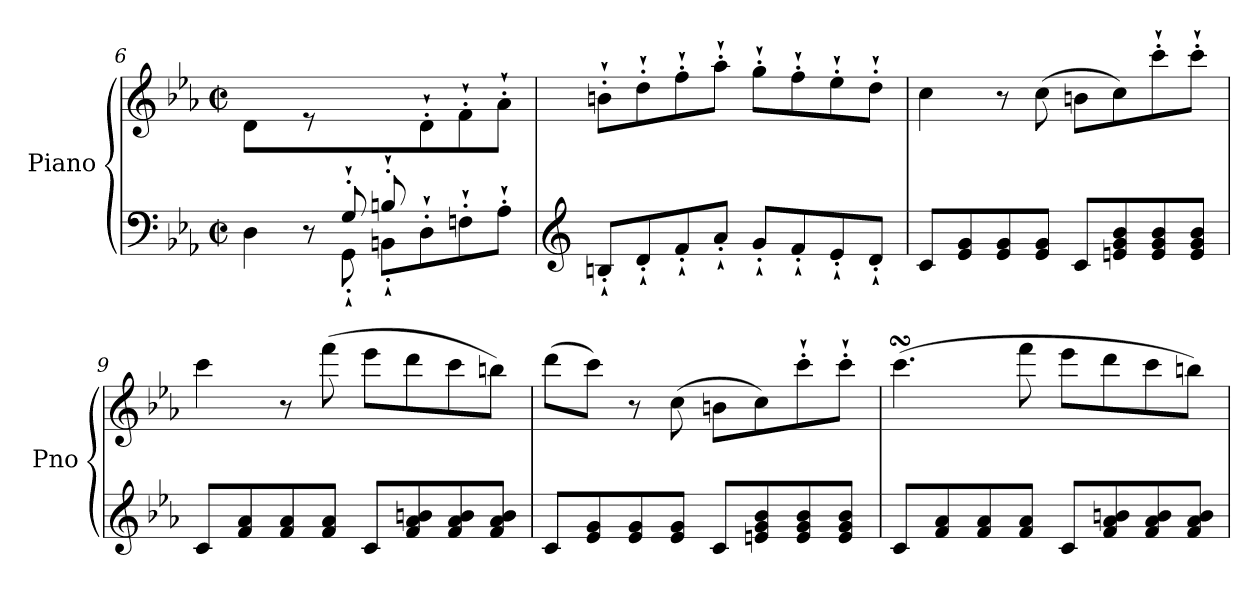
**kern	**kern
*part1	*part1
*staff2	*staff1
*I"Piano	*
*I'Pno	*
*clefF4	*clefG2
*k[b-e-a-]	*k[b-e-a-]
*E-:	*E-:
*M2/2	*M2/2
*met(c|)	*met(c|)
=6	=6
*^	*
4.ryy	4D\	4d\
.	8r	8r
8G'`/	8GG'`\	4ryy
8Bn'`/L	8BBn'`\L	.
4.ryy	8D'`\	8d'`\
.	8Fn'`\	8f'`\
.	8A-'`\J	8a-'`\J
*v	*v	*
=7	=7
*clefG2	*
8Bn'`/L	8bn'`\L
8d'`/	8dd'`\
8f'`/	8ff'`\
8a-'`/J	8aa-'`\J
8g'`/L	8gg'`\L
8f'`/	8ff'`\
8e-'`/	8ee-'`\
8d'`/J	8dd'`\J
=8	=8
8c/L	4cc\
8e-/ 8g/	.
8e-/ 8g/	8r
8e-/ 8g/J	(>8cc\
8c/L	8bn\L
8en/ 8g/ 8b-/	8cc\)
8e/ 8g/ 8b-/	8ccc'`\
8e/ 8g/ 8b-/J	8ccc'`\J
!!LO:LB:g=z
=9	=9
8c/L	4ccc\
8f/ 8a-/	.
8f/ 8a-/	8r
8f/ 8a-/J	(>8fff\
8c/L	8eee-\L
8f/ 8a-/ 8bn/	8ddd\
8f/ 8a-/ 8b/	8ccc\
8f/ 8a-/ 8b/J	8bbn\J)
=10	=10
8c/L	(>8ddd\L
8e-/ 8g/	8ccc\J)
8e-/ 8g/	8r
8e-/ 8g/J	(>8cc\
8c/L	8bn\L
8en/ 8g/ 8b-/	8cc\)
8e/ 8g/ 8b-/	8ccc'`\
8e/ 8g/ 8b-/J	8ccc'`\J
=11	=11
8c/L	(>4.cccsSSS\
8f/ 8a-/	.
8f/ 8a-/	.
8f/ 8a-/J	8fff\
8c/L	8eee-\L
8f/ 8a-/ 8bn/	8ddd\
8f/ 8a-/ 8b/	8ccc\
8f/ 8a-/ 8b/J	8bbn\J)
=	=
*-	*-
